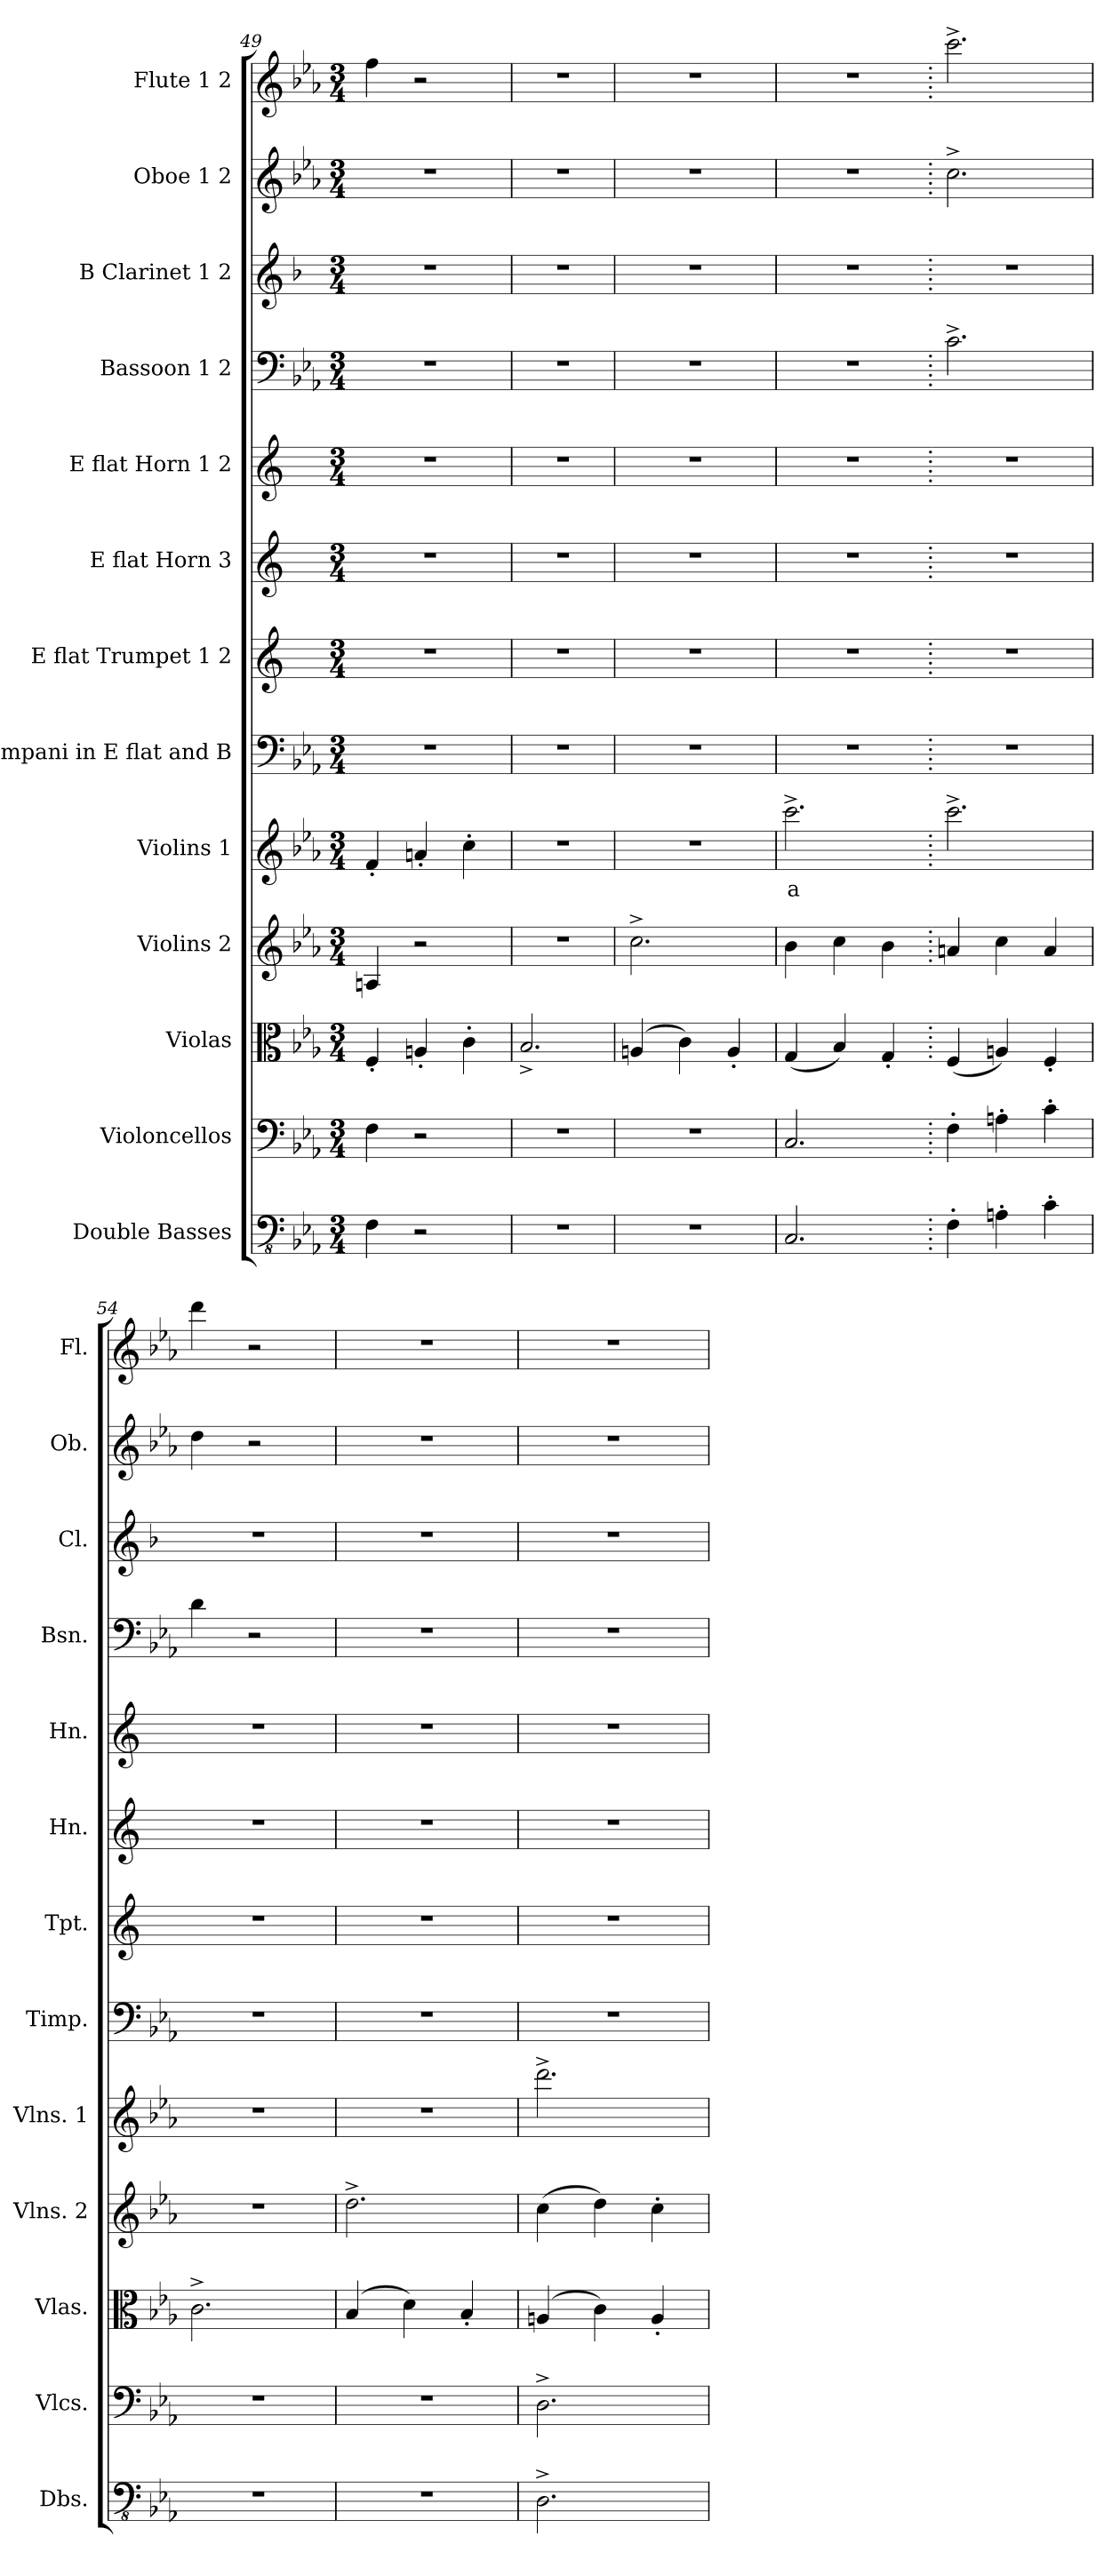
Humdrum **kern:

**kern	**kern	**kern	**kern	**kern	**text	**kern	**kern	**kern	**kern	**kern	**kern	**kern	**kern
*part13	*part12	*part11	*part10	*part9	*part9	*part8	*part7	*part6	*part5	*part4	*part3	*part2	*part1
*staff13	*staff12	*staff11	*staff10	*staff9	*staff9	*staff8	*staff7	*staff6	*staff5	*staff4	*staff3	*staff2	*staff1
*I"Double Basses	*I"Violoncellos	*I"Violas	*I"Violins 2	*I"Violins 1	*	*I"Timpani in E flat and B	*I"E flat Trumpet 1 2	*I"E flat Horn 3	*I"E flat Horn  1 2	*I"Bassoon 1 2	*I"B Clarinet 1 2	*I"Oboe 1 2	*I"Flute 1 2
*I'Dbs.	*I'Vlcs.	*I'Vlas.	*I'Vlns. 2	*I'Vlns. 1	*	*I'Timp.	*I'Tpt.	*I'Hn.	*I'Hn.	*I'Bsn.	*I'Cl.	*I'Ob.	*I'Fl.
*clefFv4	*clefF4	*clefC3	*clefG2	*clefG2	*	*clefF4	*clefG2	*clefG2	*clefG2	*clefF4	*clefG2	*clefG2	*clefG2
*	*	*	*	*	*	*	*ITrd-2c-3	*ITrd5c9	*ITrd5c9	*	*ITrd1c2	*	*
*k[b-e-a-]	*k[b-e-a-]	*k[b-e-a-]	*k[b-e-a-]	*k[b-e-a-]	*	*k[b-e-a-]	*k[b-e-a-]	*k[b-e-a-]	*k[b-e-a-]	*k[b-e-a-]	*k[b-e-a-]	*k[b-e-a-]	*k[b-e-a-]
*M3/4	*M3/4	*M3/4	*M3/4	*M3/4	*	*M3/4	*M3/4	*M3/4	*M3/4	*M3/4	*M3/4	*M3/4	*M3/4
=49	=49	=49	=49	=49	=49	=49	=49	=49	=49	=49	=49	=49	=49
4FF\	4F\	4F'/	4An/	4f'/	.	2.r	2.r	2.r	2.r	2.r	2.r	2.r	4ff\
2r	2r	4An'/	2r	4an'/	.	.	.	.	.	.	.	.	2r
.	.	4c'\	.	4cc'\	.	.	.	.	.	.	.	.	.
=50	=50	=50	=50	=50	=50	=50	=50	=50	=50	=50	=50	=50	=50
2.r	2.r	2.B-^/	2.r	2.r	.	2.r	2.r	2.r	2.r	2.r	2.r	2.r	2.r
=51	=51	=51	=51	=51	=51	=51	=51	=51	=51	=51	=51	=51	=51
2.r	2.r	(>4An/	2.cc^\	2.r	.	2.r	2.r	2.r	2.r	2.r	2.r	2.r	2.r
.	.	4c\)	.	.	.	.	.	.	.	.	.	.	.
.	.	4A'/	.	.	.	.	.	.	.	.	.	.	.
=52	=52	=52	=52	=52	=52	=52	=52	=52	=52	=52	=52	=52	=52
2.CC/	2.C/	(<4G/	4b-\	2.ccc^\	a	2.r	2.r	2.r	2.r	2.r	2.r	2.r	2.r
.	.	4B-/)	4cc\	.	.	.	.	.	.	.	.	.	.
.	.	4G'/	4b-\	.	.	.	.	.	.	.	.	.	.
=53.	=53.	=53.	=53.	=53.	=53.	=53.	=53.	=53.	=53.	=53.	=53.	=53.	=53.
4FF'\	4F'\	(<4F/	4an/	2.ccc^\	.	2.r	2.r	2.r	2.r	2.c^\	2.r	2.cc^\	2.ccc^\
4AAn'\	4An'\	4An/)	4cc\	.	.	.	.	.	.	.	.	.	.
4C'\	4c'\	4F'/	4a/	.	.	.	.	.	.	.	.	.	.
=54	=54	=54	=54	=54	=54	=54	=54	=54	=54	=54	=54	=54	=54
2.r	2.r	2.c^\	2.r	2.r	.	2.r	2.r	2.r	2.r	4d\	2.r	4dd\	4ddd\
.	.	.	.	.	.	.	.	.	.	2r	.	2r	2r
=55	=55	=55	=55	=55	=55	=55	=55	=55	=55	=55	=55	=55	=55
2.r	2.r	(>4B-/	2.dd^\	2.r	.	2.r	2.r	2.r	2.r	2.r	2.r	2.r	2.r
.	.	4d\)	.	.	.	.	.	.	.	.	.	.	.
.	.	4B-'/	.	.	.	.	.	.	.	.	.	.	.
=56	=56	=56	=56	=56	=56	=56	=56	=56	=56	=56	=56	=56	=56
2.DD^\	2.D^\	(>4An/	(>4cc\	2.ddd^\	.	2.r	2.r	2.r	2.r	2.r	2.r	2.r	2.r
.	.	4c\)	4dd\)	.	.	.	.	.	.	.	.	.	.
.	.	4A'/	4cc'\	.	.	.	.	.	.	.	.	.	.
=	=	=	=	=	=	=	=	=	=	=	=	=	=
*-	*-	*-	*-	*-	*-	*-	*-	*-	*-	*-	*-	*-	*-
